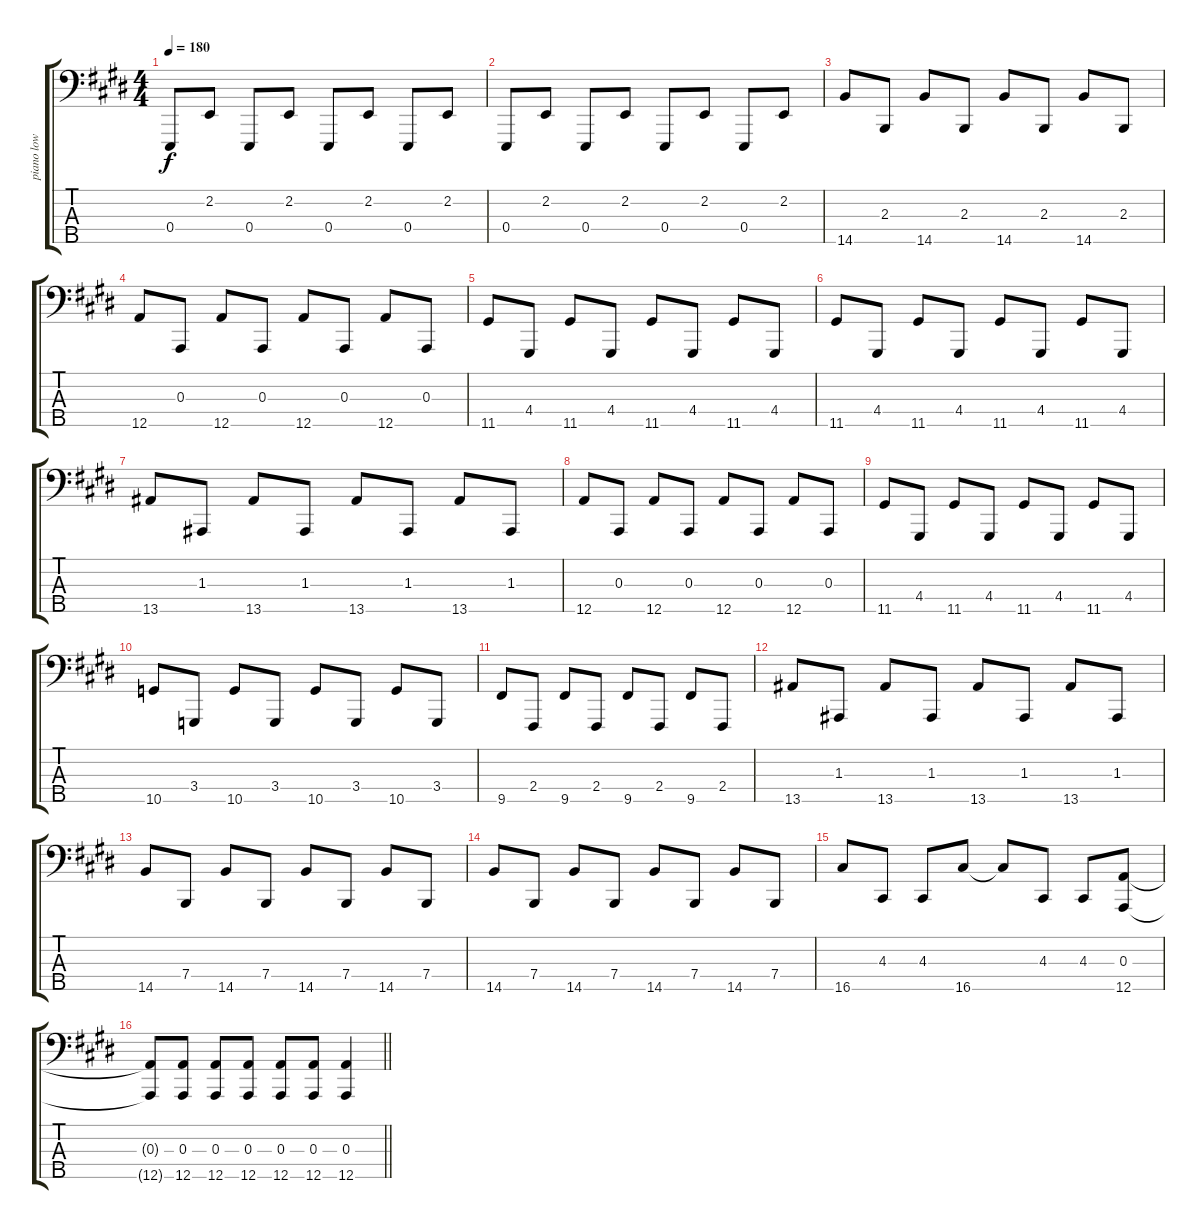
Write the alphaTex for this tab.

\track ("piano low" "piano low") {instrument electricgrandpiano}
\staff {score tabs}
\tuning (G2 D2 A1 E1 A-1) {hide}
\ts (4 4)
\tempo 180
\clef f4
\ks e
0.4.8{dy f} 2.2.8 0.4.8 2.2.8 0.4.8 2.2.8 0.4.8 2.2.8 |
0.4.8 2.2.8 0.4.8 2.2.8 0.4.8 2.2.8 0.4.8 2.2.8 |
14.5.8 2.3.8 14.5.8 2.3.8 14.5.8 2.3.8 14.5.8 2.3.8 |
12.5.8 0.3.8 12.5.8 0.3.8 12.5.8 0.3.8 12.5.8 0.3.8 |
11.5.8 4.4.8 11.5.8 4.4.8 11.5.8 4.4.8 11.5.8 4.4.8 |
11.5.8 4.4.8 11.5.8 4.4.8 11.5.8 4.4.8 11.5.8 4.4.8 |
13.5.8 1.3.8 13.5.8 1.3.8 13.5.8 1.3.8 13.5.8 1.3.8 |
12.5.8 0.3.8 12.5.8 0.3.8 12.5.8 0.3.8 12.5.8 0.3.8 |
11.5.8 4.4.8 11.5.8 4.4.8 11.5.8 4.4.8 11.5.8 4.4.8 |
10.5.8 3.4.8 10.5.8 3.4.8 10.5.8 3.4.8 10.5.8 3.4.8 |
9.5.8 2.4.8 9.5.8 2.4.8 9.5.8 2.4.8 9.5.8 2.4.8 |
13.5.8 1.3.8 13.5.8 1.3.8 13.5.8 1.3.8 13.5.8 1.3.8 |
14.5.8 7.4.8 14.5.8 7.4.8 14.5.8 7.4.8 14.5.8 7.4.8 |
14.5.8 7.4.8 14.5.8 7.4.8 14.5.8 7.4.8 14.5.8 7.4.8 |
16.5.8 4.3.8 4.3.8 16.5.8 16.5{t}.8 4.3.8 4.3.8 (0.3 12.5).8 |
\barLineRight lightlight
(0.3{t} 12.5{t}).8 (0.3 12.5).8 (0.3 12.5).8 (0.3 12.5).8 (0.3 12.5).8 (0.3 12.5).8 (0.3 12.5).4
